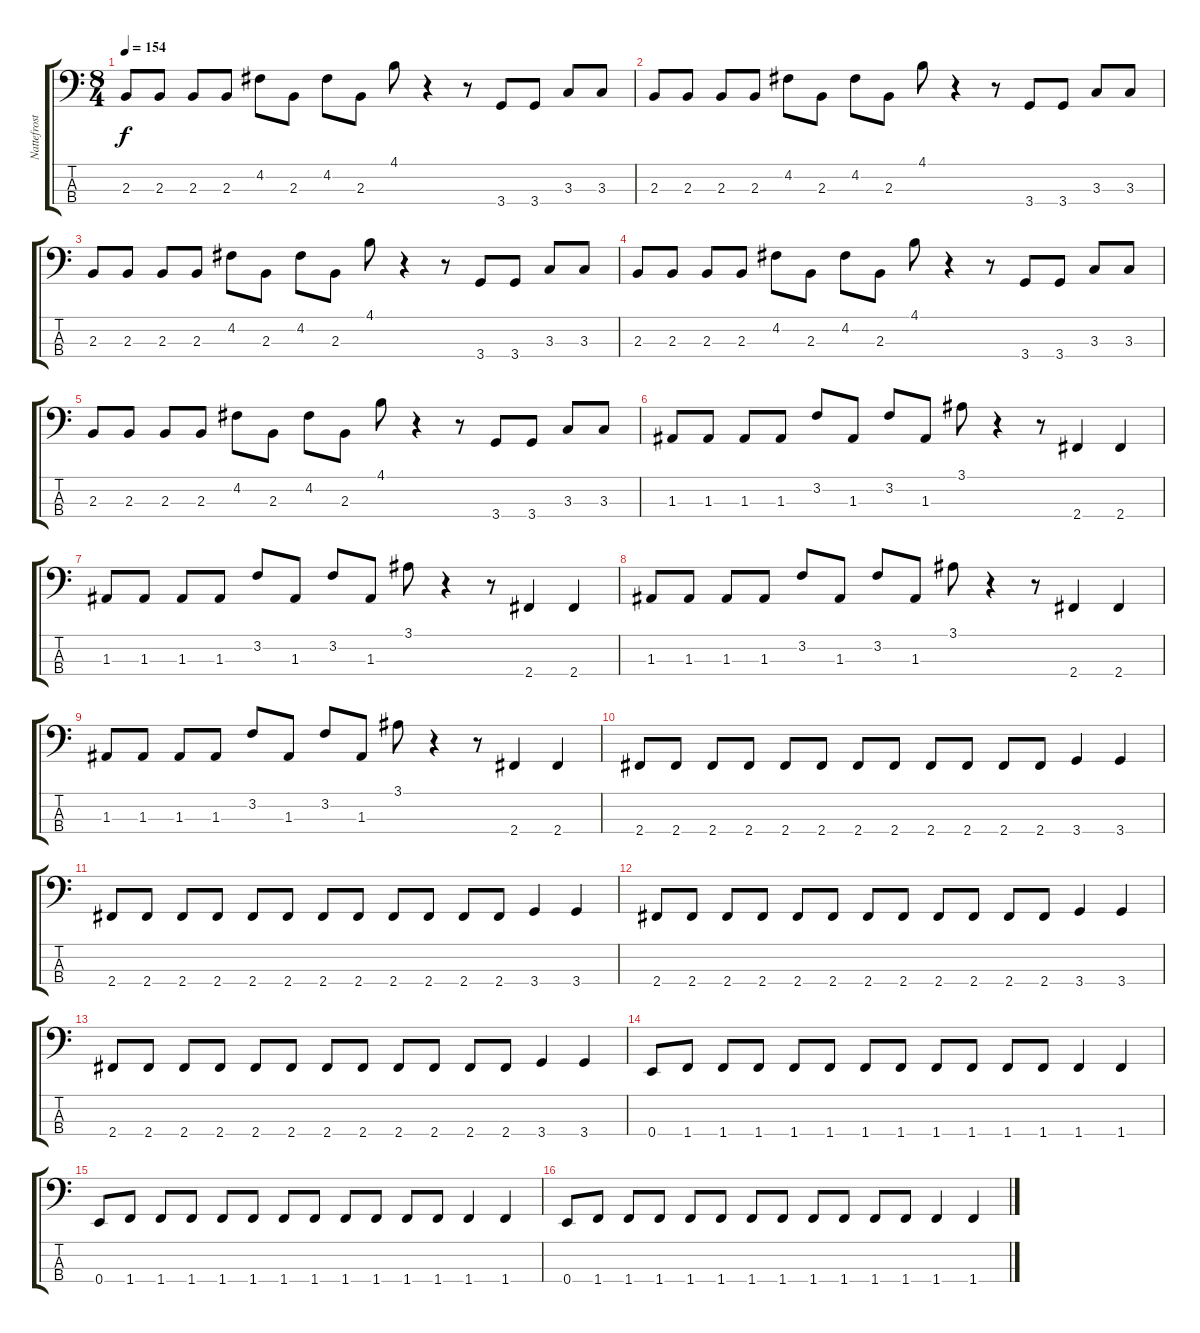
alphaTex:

\track ("Nattefrost" "Nattefrost") {instrument electricbasspick}
\staff {score tabs}
\tuning (G2 D2 A1 E1) {hide}
\ts (8 4)
\tempo 154
\clef f4
\ks c
2.3.8{dy f} 2.3.8 2.3.8 2.3.8 4.2.8 2.3.8 4.2.8 2.3.8 4.1.8 r.4 r.8 3.4.8 3.4.8 3.3.8 3.3.8 |
2.3.8 2.3.8 2.3.8 2.3.8 4.2.8 2.3.8 4.2.8 2.3.8 4.1.8 r.4 r.8 3.4.8 3.4.8 3.3.8 3.3.8 |
2.3.8 2.3.8 2.3.8 2.3.8 4.2.8 2.3.8 4.2.8 2.3.8 4.1.8 r.4 r.8 3.4.8 3.4.8 3.3.8 3.3.8 |
2.3.8 2.3.8 2.3.8 2.3.8 4.2.8 2.3.8 4.2.8 2.3.8 4.1.8 r.4 r.8 3.4.8 3.4.8 3.3.8 3.3.8 |
2.3.8 2.3.8 2.3.8 2.3.8 4.2.8 2.3.8 4.2.8 2.3.8 4.1.8 r.4 r.8 3.4.8 3.4.8 3.3.8 3.3.8 |
1.3.8 1.3.8 1.3.8 1.3.8 3.2.8 1.3.8 3.2.8 1.3.8 3.1.8 r.4 r.8 2.4.4 2.4.4 |
1.3.8 1.3.8 1.3.8 1.3.8 3.2.8 1.3.8 3.2.8 1.3.8 3.1.8 r.4 r.8 2.4.4 2.4.4 |
1.3.8 1.3.8 1.3.8 1.3.8 3.2.8 1.3.8 3.2.8 1.3.8 3.1.8 r.4 r.8 2.4.4 2.4.4 |
1.3.8 1.3.8 1.3.8 1.3.8 3.2.8 1.3.8 3.2.8 1.3.8 3.1.8 r.4 r.8 2.4.4 2.4.4 |
2.4.8 2.4.8 2.4.8 2.4.8 2.4.8 2.4.8 2.4.8 2.4.8 2.4.8 2.4.8 2.4.8 2.4.8 3.4.4 3.4.4 |
2.4.8 2.4.8 2.4.8 2.4.8 2.4.8 2.4.8 2.4.8 2.4.8 2.4.8 2.4.8 2.4.8 2.4.8 3.4.4 3.4.4 |
2.4.8 2.4.8 2.4.8 2.4.8 2.4.8 2.4.8 2.4.8 2.4.8 2.4.8 2.4.8 2.4.8 2.4.8 3.4.4 3.4.4 |
2.4.8 2.4.8 2.4.8 2.4.8 2.4.8 2.4.8 2.4.8 2.4.8 2.4.8 2.4.8 2.4.8 2.4.8 3.4.4 3.4.4 |
0.4.8 1.4.8 1.4.8 1.4.8 1.4.8 1.4.8 1.4.8 1.4.8 1.4.8 1.4.8 1.4.8 1.4.8 1.4.4 1.4.4 |
0.4.8 1.4.8 1.4.8 1.4.8 1.4.8 1.4.8 1.4.8 1.4.8 1.4.8 1.4.8 1.4.8 1.4.8 1.4.4 1.4.4 |
0.4.8 1.4.8 1.4.8 1.4.8 1.4.8 1.4.8 1.4.8 1.4.8 1.4.8 1.4.8 1.4.8 1.4.8 1.4.4 1.4.4
